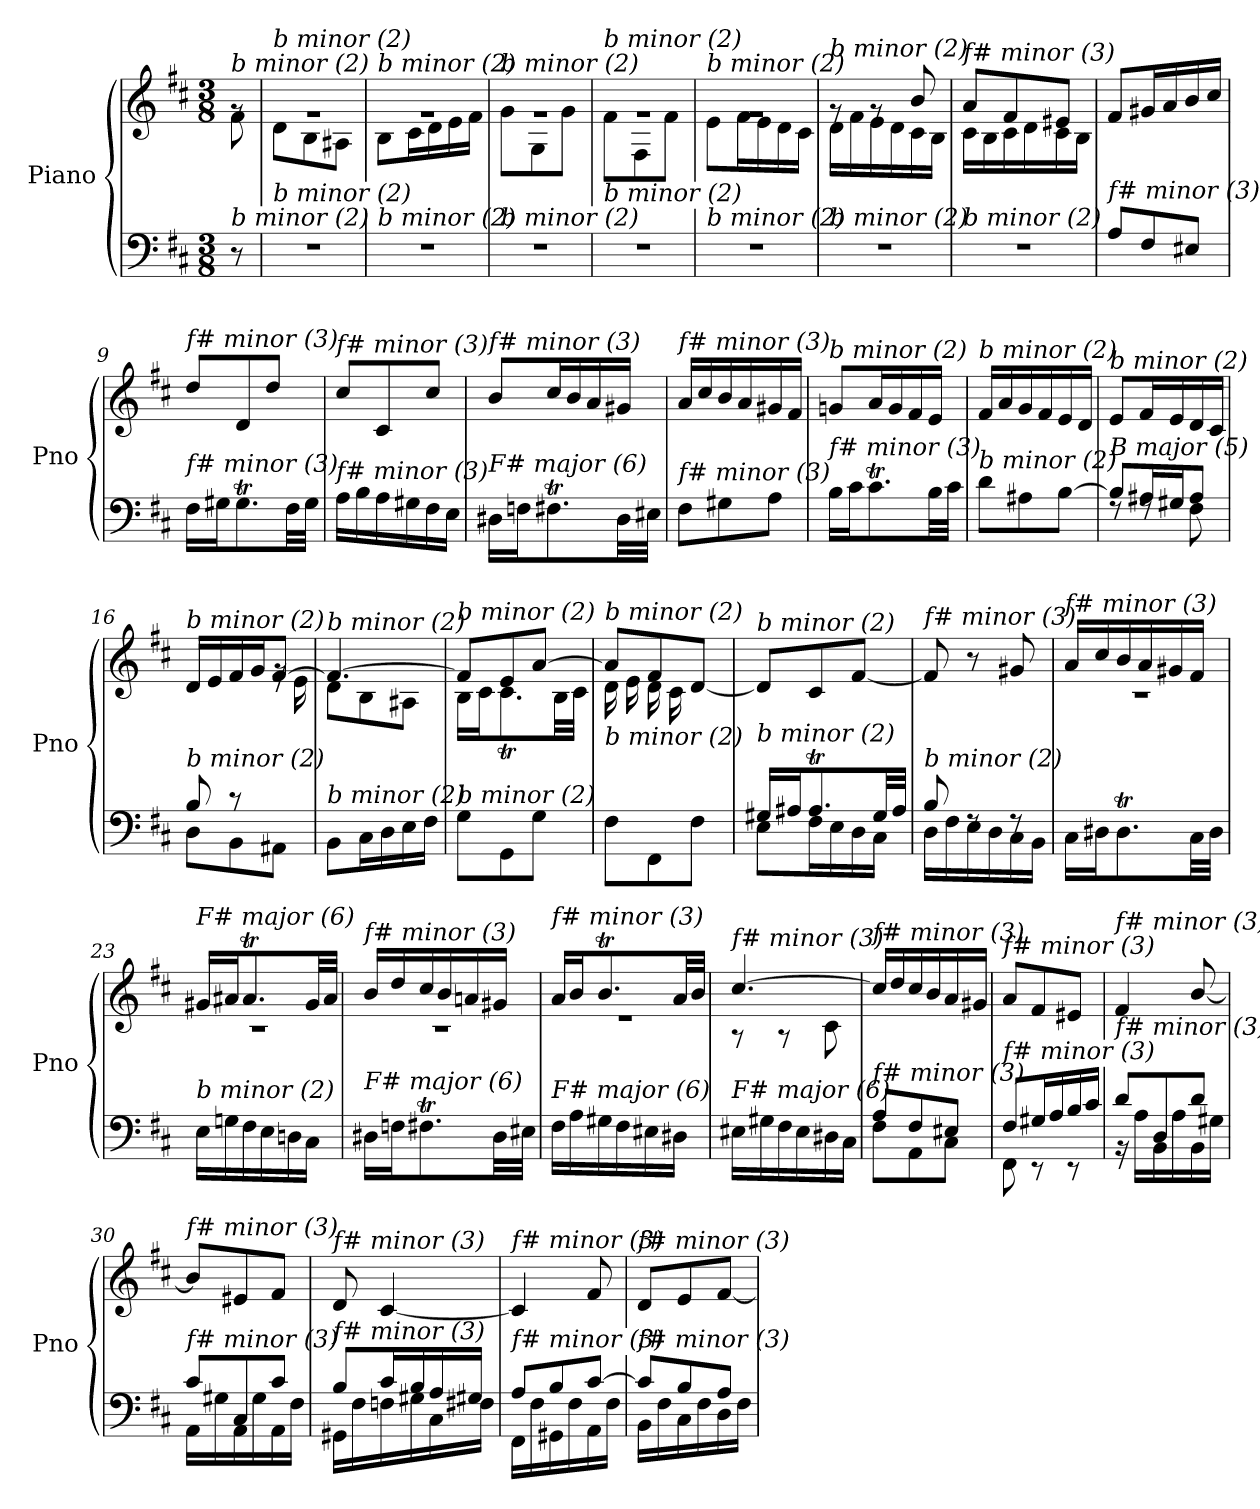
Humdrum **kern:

**kern	**kern
*part1	*part1
*staff2	*staff1
*I"Piano	*
*I'Pno	*
*clefF4	*clefG2
*k[f#c#]	*k[f#c#]
*M3/8	*M3/8
=	=
*	*^
!	!LO:TX:i:t=b minor (2)	!
!LO:TX:i:t=b minor (2)	!	!
8r	8rg	8f#\
=1	=1	=1
!	!LO:TX:i:t=b minor (2)	!
!LO:TX:i:t=b minor (2)	!	!
4.r	4.rg	8d\L
.	.	8B\
.	.	8A#X\J
=2	=2	=2
!	!LO:TX:i:t=b minor (2)	!
!LO:TX:i:t=b minor (2)	!	!
4.r	4.rg	8B\L
.	.	16c#\L
.	.	16d\
.	.	16e\
.	.	16f#\JJ
=3	=3	=3
!	!LO:TX:i:t=b minor (2)	!
!LO:TX:i:t=b minor (2)	!	!
4.r	4.rg	8g\L
.	.	8G\
.	.	8g\J
=4	=4	=4
!	!LO:TX:i:t=b minor (2)	!
!LO:TX:i:t=b minor (2)	!	!
4.r	4.rg	8f#\L
.	.	8F#\
.	.	8f#\J
=5	=5	=5
!	!LO:TX:i:t=b minor (2)	!
!LO:TX:i:t=b minor (2)	!	!
4.r	4.rg	8e\L
.	.	16f#\L
.	.	16e\
.	.	16d\
.	.	16c#\JJ
=6	=6	=6
!	!LO:TX:i:t=b minor (2)	!
!LO:TX:i:t=b minor (2)	!	!
4.r	8rg	16d\LL
.	.	16f#\
.	8rg	16e\
.	.	16d\
.	8b/	16c#\
.	.	16B\JJ
!!LO:LB:g=z	!!
=7	=7	=7
!	!LO:TX:i:t=f# minor (3)	!
!LO:TX:i:t=b minor (2)	!	!
4.r	8a/L	16c#\LL
.	.	16B\
.	8f#/	16c#\
.	.	16d\
.	8e#X/J	16c#\
.	.	16B\JJ
=8	=8	=8
!	!LO:TX:i:t=f# minor (3)	!
!LO:TX:i:t=f# minor (3)	!	!
*	*v	*v
8A/L	8f#/L
8F#/	16g#X/L
.	16a/
8E#X/J	16b/
.	16cc#/JJ
=9	=9
!	!LO:TX:i:t=f# minor (3)
!LO:TX:i:t=f# minor (3)	!
16F#\LL	8dd/L
16G#X\J	.
8.G#t\	8d/
.	8dd/J
32F#\LL	.
32G#\JJJ	.
=10	=10
!	!LO:TX:i:t=f# minor (3)
!LO:TX:i:t=f# minor (3)	!
16A\LL	8cc#/L
16B\	.
16A\	8c#/
16G#X\	.
16F#\	8cc#/J
16E\JJ	.
=11	=11
!	!LO:TX:i:t=f# minor (3)
!LO:TX:i:t=F# major (6)	!
16D#X\LL	8b/L
16Fni\J	.
8.F#ti\	16cc#/L
.	16b/
.	16a/
32D#\LL	16g#X/JJ
32E#j\JJJ	.
=12	=12
!	!LO:TX:i:t=f# minor (3)
!LO:TX:i:t=f# minor (3)	!
8F#\L	16a/LL
.	16cc#/
8G#X\	16b/
.	16a/
8A\J	16g#X/
.	16f#/JJ
!!LO:LB:g=z
=13	=13
!	!LO:TX:i:t=b minor (2)
!LO:TX:i:t=f# minor (3)	!
16B\LL	8gn/L
16c#\J	.
8.c#t\	16a/L
.	16g/
.	16f#/
32B\LL	16e/JJ
32c#\JJJ	.
=14	=14
!	!LO:TX:i:t=b minor (2)
!LO:TX:i:t=b minor (2)	!
8d\L	16f#/LL
.	16a/
8A#X\	16g/
.	16f#/
[8B\J	16e/
.	16d/JJ
=15	=15
*^	*
!	!	!LO:TX:i:t=b minor (2)
!LO:TX:i:t=B major (5)	!	!
8B/L]	8rF	8e/L
16A#X/L	8rF	16f#/L
16G#X/J	.	16e/
8A#/J	8F#\	16d/
.	.	16c#/JJ
=16	=16	=16
*	*^	*^
!	!	!	!LO:TX:i:t=b minor (2)	!
!LO:TX:i:t=b minor (2)	!	!	!	!
4ryy	8B/	8D\L	16d/LL	4ryy
.	.	.	16e/	.
.	8r	8BB\	16f#/	.
.	.	.	16g/J	.
8ryy	8ryy	8AA#X\J	[8f#/J	16rg
.	.	.	.	16e\
*v	*v	*v	*	*
=17	=17	=17
!	!LO:TX:i:t=b minor (2)	!
!LO:TX:i:t=b minor (2)	!	!
8BB\L	4.f#/_	8d\L
16C#\L	.	8B\
16D\	.	.
16E\	.	8A#X\J
16F#\JJ	.	.
=18	=18	=18
!	!LO:TX:i:t=b minor (2)	!
!LO:TX:i:t=b minor (2)	!	!
8G\L	8f#/L]	16B\LL
.	.	16c#\J
8GG\	8e/	8.c#t\
8G\J	[8a/J	.
.	.	32B\LL
.	.	32c#\JJJ
!!LO:LB:g=z	!!
=19	=19	=19
*^	*	*
!	!	!LO:TX:i:t=b minor (2)	!
!LO:TX:i:t=b minor (2)	!	!	!
4ryy	8F#\L	8a/L]	16d\LL
.	.	.	16e\
.	8FF#\	8f#/	16d\
.	.	.	16c#\
16B/	8F#\J	[8d/J	8ryy
16A/JJ	.	.	.
*	*	*v	*v
=20	=20	=20
!	!	!LO:TX:i:t=b minor (2)
!LO:TX:i:t=b minor (2)	!	!
16G#X/LL	8E\L	8d/L]
16A#X/J	.	.
8.A#t/	16F#\L	8c#/
.	16E\	.
.	16D\	[8f#/J
32G#/LL	16C#\JJ	.
32A#/JJJ	.	.
=21	=21	=21
!	!	!LO:TX:i:t=f# minor (3)
!LO:TX:i:t=b minor (2)	!	!
8B/	16D\LL	8f#/]
.	16F#\	.
8rF	16E\	8r
.	16D\	.
8rF	16C#\	8g#X/
.	16BB\JJ	.
=22	=22	=22
*	*	*^
!	!	!LO:TX:i:t=f# minor (3)	!
!LO:TX:i:t=B major (5)	!	!	!
*v	*v	*	*
16C#\LL	16a/LL	4.r
16D#X\J	16cc#/	.
8.D#t\	16b/	.
.	16a/	.
.	16g#X/	.
32C#\LL	16f#/JJ	.
32D#\JJJ	.	.
=23	=23	=23
!	!LO:TX:i:t=F# major (6)	!
!LO:TX:i:t=b minor (2)	!	!
16E\LL	16g#X/LL	4.r
16Gn\	16a#X/J	.
16F#\	8.a#t/	.
16E\	.	.
16Dn\	.	.
16C#\JJ	32g#/LL	.
.	32a#/JJJ	.
!!LO:LB:g=z	!!
=24	=24	=24
!	!LO:TX:i:t=f# minor (3)	!
!LO:TX:i:t=F# major (6)	!	!
16D#X\LL	16b/LL	4.r
16Fni\J	16dd/	.
8.F#ti\	16cc#/	.
.	16b/	.
.	16an/	.
32D#\LL	16g#X/JJ	.
32E#j\JJJ	.	.
=25	=25	=25
!	!LO:TX:i:t=f# minor (3)	!
!LO:TX:i:t=F# major (6)	!	!
16F#\LL	16a/LL	4.r
16A\	16b/J	.
16G#X\	8.bT/	.
16F#\	.	.
16E#X\	.	.
16D#X\JJ	32a/LL	.
.	32b/JJJ	.
=26	=26	=26
!	!LO:TX:i:t=f# minor (3)	!
!LO:TX:i:t=F# major (6)	!	!
16E#X\LL	[4.cc#/	8r
16G#X\	.	.
16F#\	.	8r
16E#\	.	.
16D#X\	.	8c#\
16C#\JJ	.	.
*	*v	*v
=27	=27
*^	*
!	!	!LO:TX:i:t=f# minor (3)
!LO:TX:i:t=f# minor (3)	!	!
8A/L	8F#\L	16cc#/LL]
.	.	16dd/
8F#/	8AA\	16cc#/
.	.	16b/
8E#X/J	8C#\J	16a/
.	.	16g#X/JJ
=28	=28	=28
!	!	!LO:TX:i:t=f# minor (3)
!LO:TX:i:t=f# minor (3)	!	!
8F#/L	8FF#\	8a/L
16G#X/L	8r	8f#/
16A/	.	.
16B/	8r	8e#X/J
16c#/JJ	.	.
=29	=29	=29
!	!	!LO:TX:i:t=f# minor (3)
!LO:TX:i:t=f# minor (3)	!	!
8d/L	16r	4f#/
.	16A\LL	.
8D/	16BB\	.
.	16A\	.
8d/J	16BB\	[8b/
.	16G#X\JJ	.
!!LO:PB:g=z
=30	=30	=30
!	!	!LO:TX:i:t=f# minor (3)
!LO:TX:i:t=f# minor (3)	!	!
8c#/L	16AA\LL	8b/L]
.	16G#X\	.
8C#/	16AA\	8e#X/
.	16G#\	.
8c#/J	16AA\	8f#/J
.	16F#\JJ	.
=31	=31	=31
!	!	!LO:TX:i:t=f# minor (3)
!LO:TX:i:t=f# minor (3)	!	!
8B/L	16GG#X\LL	8d/
.	16F#\	.
16c#/L	16Fni\	[4c#/
16B/	16G#X\	.
16A/	16C#\	.
16G#X/JJ	16F#i\JJ	.
=32	=32	=32
!	!	!LO:TX:i:t=f# minor (3)
!LO:TX:i:t=f# minor (3)	!	!
8A/L	16FF#\LL	4c#/]
.	16F#\	.
8B/	16GG#X\	.
.	16F#\	.
[8c#/J	16AA\	8f#/
.	16F#\JJ	.
=33	=33	=33
!	!	!LO:TX:i:t=f# minor (3)
!LO:TX:i:t=f# minor (3)	!	!
8c#/L]	16BB\LL	8d/L
.	16F#\	.
8B/	16C#\	8e/
.	16F#\	.
8A/J	16D\	[8f#/J
.	16F#\JJ	.
*v	*v	*
=	=
*-	*-
